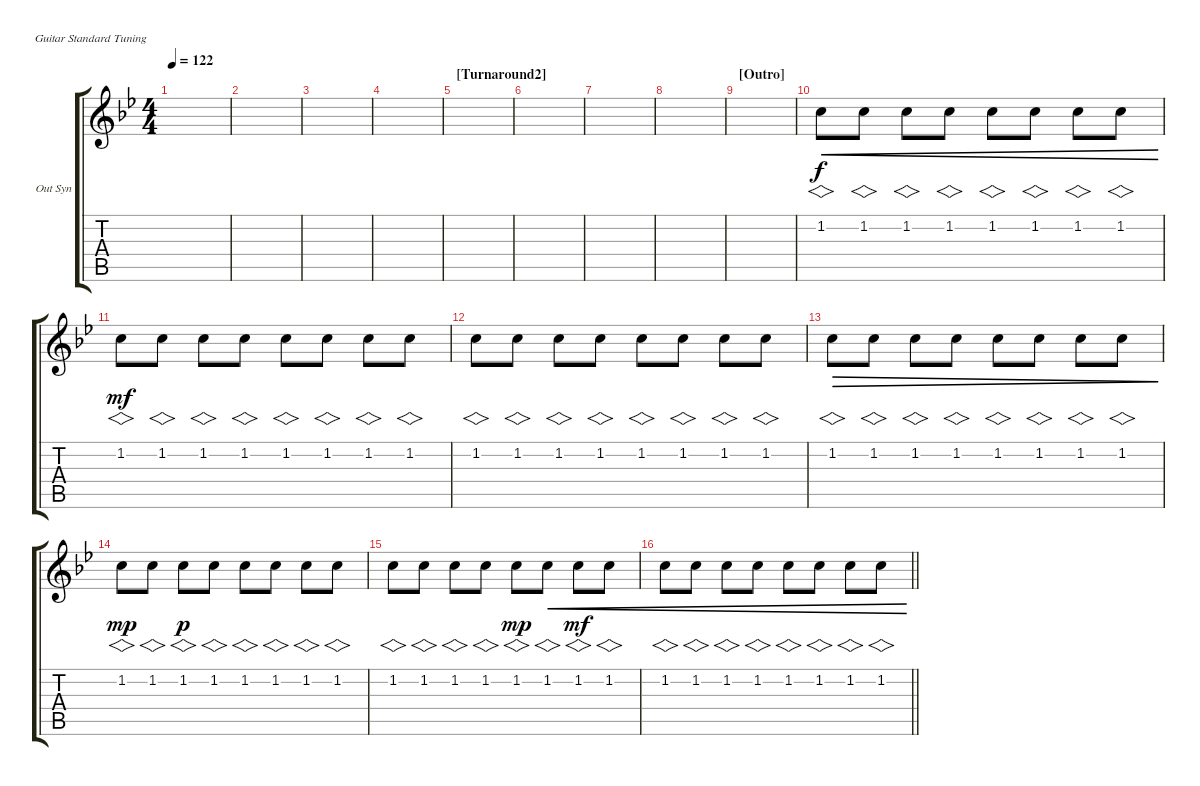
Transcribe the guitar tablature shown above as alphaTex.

\defaultSystemsLayout 4
\bracketExtendMode groupsimilarinstruments
\firstSystemTrackNameOrientation horizontal
\otherSystemsTrackNameOrientation horizontal
\track ("Outro Synth Effects" "Out Syn ") {instrument electricguitarclean}
\staff {score tabs}
\tuning (E4 B3 G3 D3 A2 E2)
\ts (4 4)
\tempo 122
\clef g2
\scale
0.333333
\ks bb
|
\scale
0.333333 |
\scale
0.333333 |
\scale
0.333333 |
\section ("" "[Turnaround2]")
\scale
0.333333 |
\scale
0.333333 |
\scale
0.333333 |
\scale
0.333333 |
\section ("" "[Outro]")
\scale
0.333333 |
\scale
0.333333 1.2.8{vs cre} 1.2.8{vs cre} 1.2.8{vs cre} 1.2.8{vs cre} 1.2.8{vs cre} 1.2.8{vs cre} 1.2.8{vs cre} 1.2.8{vs cre} |
\scale
0.333333 1.2.8{vs dy mf} 1.2.8{vs} 1.2.8{vs} 1.2.8{vs} 1.2.8{vs} 1.2.8{vs} 1.2.8{vs} 1.2.8{vs} |
\scale
0.333333 1.2.8{vs} 1.2.8{vs} 1.2.8{vs} 1.2.8{vs} 1.2.8{vs} 1.2.8{vs} 1.2.8{vs} 1.2.8{vs} |
\scale
0.333333 1.2.8{vs dec} 1.2.8{vs dec} 1.2.8{vs dec} 1.2.8{vs dec} 1.2.8{vs dec} 1.2.8{vs dec} 1.2.8{vs dec} 1.2.8{vs dec} |
\scale
0.333333 1.2.8{vs dy mp} 1.2.8{vs} 1.2.8{vs dy p} 1.2.8{vs} 1.2.8{vs} 1.2.8{vs} 1.2.8{vs} 1.2.8{vs} |
\scale
0.333333 1.2.8{vs} 1.2.8{vs} 1.2.8{vs} 1.2.8{vs} 1.2.8{vs dy mp} 1.2.8{vs cre} 1.2.8{vs cre dy mf} 1.2.8{vs cre} |
\scale
0.333333
\barLineRight lightlight
1.2.8{vs cre} 1.2.8{vs cre} 1.2.8{vs cre} 1.2.8{vs cre} 1.2.8{vs cre} 1.2.8{vs cre} 1.2.8{vs cre} 1.2.8{vs cre}
